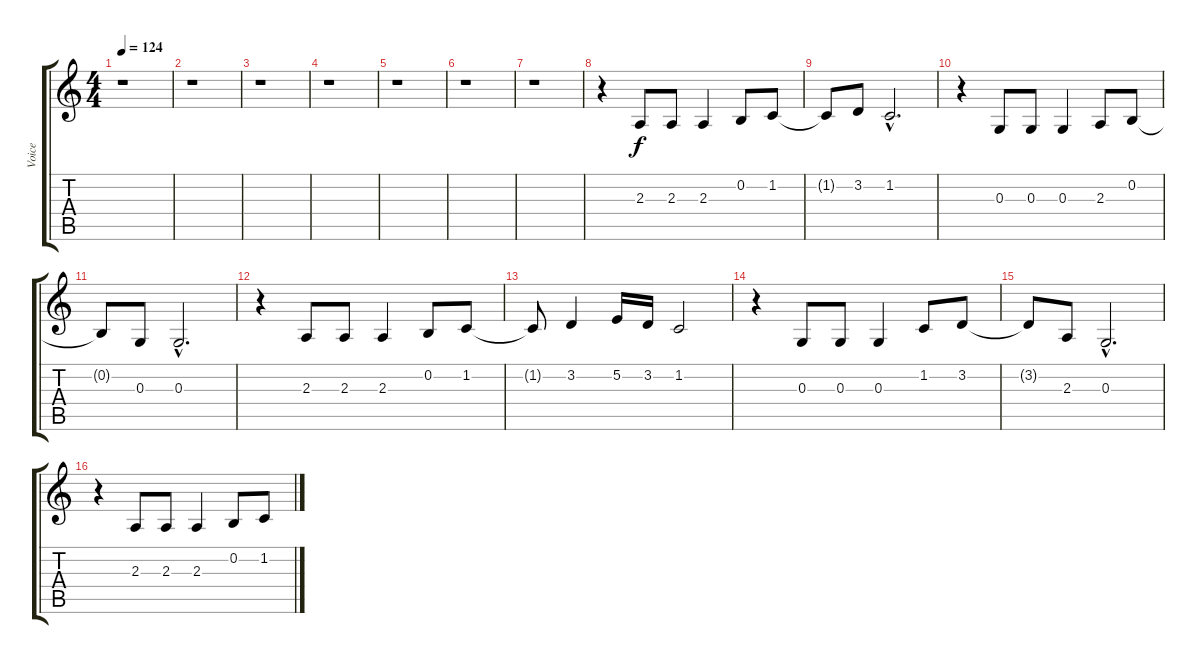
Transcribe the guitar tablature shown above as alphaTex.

\track ("Voice" "Voice") {instrument tangoaccordion}
\staff {score tabs}
\tuning (E4 B3 G3 D3 A2 E2) {hide}
\ts (4 4)
\tempo 124
\clef g2
\ks c
r.1{dy f} |
r.1 |
r.1 |
r.1 |
r.1 |
r.1 |
r.1 |
r.4 2.3.8 2.3.8 2.3.4 0.2.8 1.2.8 |
1.2{t}.8 3.2.8 1.2{hac}.2{d} |
r.4 0.3.8 0.3.8 0.3.4 2.3.8 0.2.8 |
0.2{t}.8 0.3.8 0.3{hac}.2{d} |
r.4 2.3.8 2.3.8 2.3.4 0.2.8 1.2.8 |
1.2{t}.8 3.2.4 5.2.16 3.2.16 1.2.2 |
r.4 0.3.8 0.3.8 0.3.4 1.2.8 3.2.8 |
3.2{t}.8 2.3.8 0.3{hac}.2{d} |
r.4 2.3.8 2.3.8 2.3.4 0.2.8 1.2.8
